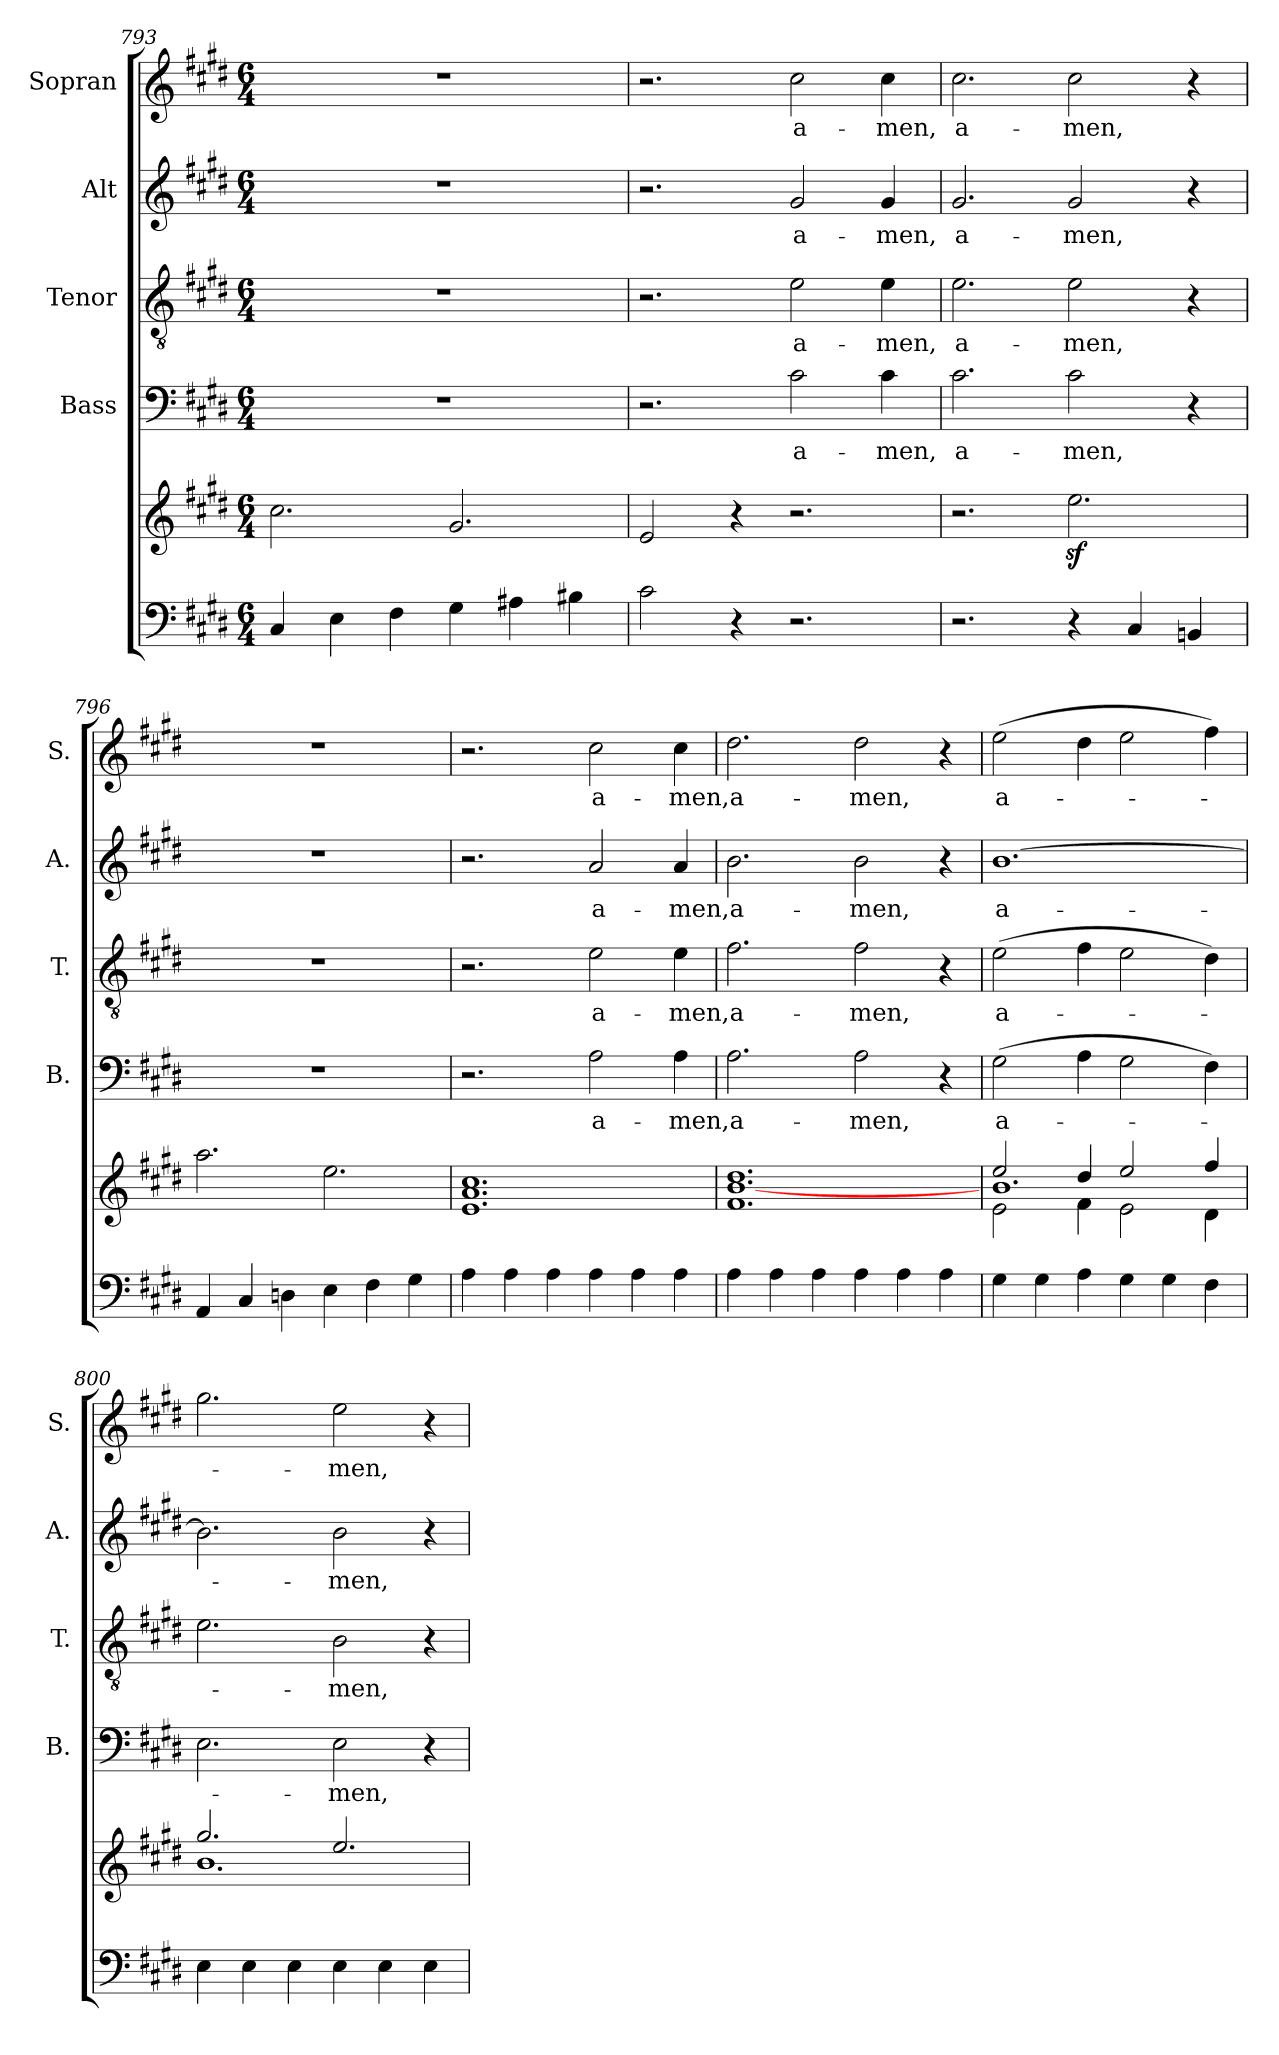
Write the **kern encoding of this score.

**kern	**kern	**kern	**text	**kern	**text	**kern	**text	**kern	**text
*part5	*part5	*part4	*part4	*part3	*part3	*part2	*part2	*part1	*part1
*staff6	*staff5	*staff4	*staff4	*staff3	*staff3	*staff2	*staff2	*staff1	*staff1
*	*	*I"Bass	*	*I"Tenor	*	*I"Alt	*	*I"Sopran	*
*	*	*I'B.	*	*I'T.	*	*I'A.	*	*I'S.	*
*clefF4	*clefG2	*clefF4	*	*clefGv2	*	*clefG2	*	*clefG2	*
*k[f#c#g#d#]	*k[f#c#g#d#]	*k[f#c#g#d#]	*	*k[f#c#g#d#]	*	*k[f#c#g#d#]	*	*k[f#c#g#d#]	*
*E:	*E:	*E:	*	*E:	*	*E:	*	*E:	*
*M6/4	*M6/4	*M6/4	*	*M6/4	*	*M6/4	*	*M6/4	*
=793	=793	=793	=793	=793	=793	=793	=793	=793	=793
4C#/	2.cc#\	1.r	.	1.r	.	1.r	.	1.r	.
4E\	.	.	.	.	.	.	.	.	.
4F#\	.	.	.	.	.	.	.	.	.
4G#\	2.g#/	.	.	.	.	.	.	.	.
4A#X\	.	.	.	.	.	.	.	.	.
4B#X\	.	.	.	.	.	.	.	.	.
!!LO:LB:g=z
=794	=794	=794	=794	=794	=794	=794	=794	=794	=794
2c#\	2e/	2.r	.	2.r	.	2.r	.	2.r	.
4r	4r	.	.	.	.	.	.	.	.
!	!	!	!LO:LY:b	!	!LO:LY:b	!	!LO:LY:b	!	!LO:LY:b
2.r	2.r	2c#\	a-	2e\	a-	2g#/	a-	2cc#\	a-
!	!	!	!LO:LY:b	!	!LO:LY:b	!	!LO:LY:b	!	!LO:LY:b
.	.	4c#\	-men,	4e\	-men,	4g#/	-men,	4cc#\	-men,
=795	=795	=795	=795	=795	=795	=795	=795	=795	=795
!	!	!	!LO:LY:b	!	!LO:LY:b	!	!LO:LY:b	!	!LO:LY:b
2.r	2.r	2.c#\	a-	2.e\	a-	2.g#/	a-	2.cc#\	a-
!	!	!	!LO:LY:b	!	!LO:LY:b	!	!LO:LY:b	!	!LO:LY:b
4r	2.eez<\	2c#\	-men,	2e\	-men,	2g#/	-men,	2cc#\	-men,
4C#/	.	.	.	.	.	.	.	.	.
4BBn/	.	4r	.	4r	.	4r	.	4r	.
=796	=796	=796	=796	=796	=796	=796	=796	=796	=796
4AA/	2.aa\	1.r	.	1.r	.	1.r	.	1.r	.
4C#/	.	.	.	.	.	.	.	.	.
4Dn\	.	.	.	.	.	.	.	.	.
4E\	2.ee\	.	.	.	.	.	.	.	.
4F#\	.	.	.	.	.	.	.	.	.
4G#\	.	.	.	.	.	.	.	.	.
=797	=797	=797	=797	=797	=797	=797	=797	=797	=797
4A\	1.e 1.a 1.cc#	2.r	.	2.r	.	2.r	.	2.r	.
4A\	.	.	.	.	.	.	.	.	.
4A\	.	.	.	.	.	.	.	.	.
!	!	!	!LO:LY:b	!	!LO:LY:b	!	!LO:LY:b	!	!LO:LY:b
4A\	.	2A\	a-	2e\	a-	2a/	a-	2cc#\	a-
4A\	.	.	.	.	.	.	.	.	.
!	!	!	!LO:LY:b	!	!LO:LY:b	!	!LO:LY:b	!	!LO:LY:b
4A\	.	4A\	-men,	4e\	-men,	4a/	-men,	4cc#\	-men,
!!LO:PB:g=z
=798	=798	=798	=798	=798	=798	=798	=798	=798	=798
!	!	!	!LO:LY:b	!	!LO:LY:b	!	!LO:LY:b	!	!LO:LY:b
4A\	1.f# [1.b 1.dd#	2.A\	a-	2.f#\	a-	2.b\	a-	2.dd#\	a-
4A\	.	.	.	.	.	.	.	.	.
4A\	.	.	.	.	.	.	.	.	.
!	!	!	!LO:LY:b	!	!LO:LY:b	!	!LO:LY:b	!	!LO:LY:b
4A\	.	2A\	-men,	2f#\	-men,	2b\	-men,	2dd#\	-men,
4A\	.	.	.	.	.	.	.	.	.
4A\	.	4r	.	4r	.	4r	.	4r	.
=799	=799	=799	=799	=799	=799	=799	=799	=799	=799
*	*^	*	*	*	*	*	*	*	*
*	*	*^	*	*	*	*	*	*	*	*
!	!	!	!	!	!LO:LY:b	!	!LO:LY:b	!	!LO:LY:b	!	!LO:LY:b
4G#\	2ee/	2e\	1.b	(>2G#\	a-	(>2e\	a-	[1.b	a-	(>2ee\	a-
4G#\	.	.	.	.	.	.	.	.	.	.	.
4A\	4dd#/	4f#\	.	4A\	.	4f#\	.	.	.	4dd#\	.
4G#\	2ee/	2e\	.	2G#\	.	2e\	.	.	.	2ee\	.
4G#\	.	.	.	.	.	.	.	.	.	.	.
4F#\	4ff#/	4d#\	.	4F#\)	.	4d#\)	.	.	.	4ff#\)	.
*	*	*v	*v	*	*	*	*	*	*	*	*
=800	=800	=800	=800	=800	=800	=800	=800	=800	=800	=800
4E\	2.gg#/	1.b	2.E\	.	2.e\	.	2.b\]	.	2.gg#\	.
4E\	.	.	.	.	.	.	.	.	.	.
4E\	.	.	.	.	.	.	.	.	.	.
!	!	!	!	!LO:LY:b	!	!LO:LY:b	!	!LO:LY:b	!	!LO:LY:b
4E\	2.ee/	.	2E\	-men,	2B\	-men,	2b\	-men,	2ee\	-men,
4E\	.	.	.	.	.	.	.	.	.	.
4E\	.	.	4r	.	4r	.	4r	.	4r	.
*	*v	*v	*	*	*	*	*	*	*	*
=	=	=	=	=	=	=	=	=	=
*-	*-	*-	*-	*-	*-	*-	*-	*-	*-
